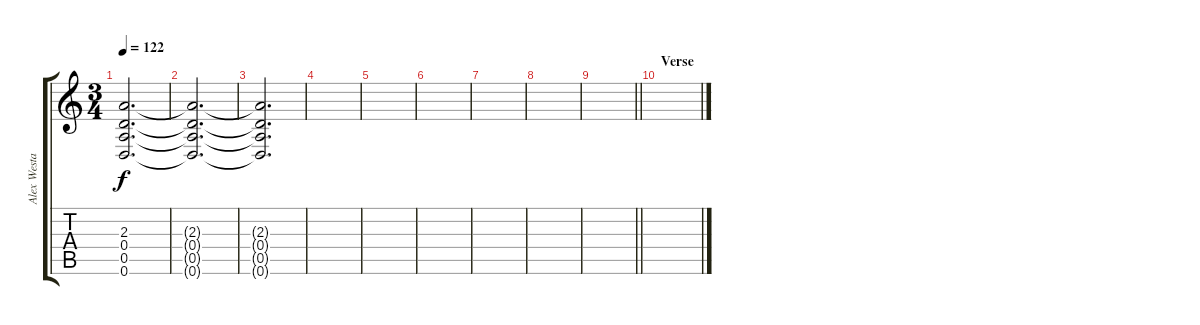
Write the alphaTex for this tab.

\track ("Alex Westaway" "Alex Westa") {instrument distortionguitar}
\staff {score tabs}
\tuning (E4 B3 G3 D3 A2 D2) {hide}
\ts (3 4)
\tempo 122
\clef g2
\ks c
(2.3{t} 0.4{t} 0.5{t} 0.6{t}).2{d dy f} |
(2.3{t} 0.4{t} 0.5{t} 0.6{t}).2{d volume 0} |
(2.3{t} 0.4{t} 0.5{t} 0.6{t}).2{d} |
|
|
|
|
|
\barLineRight lightlight
|
\section ("" "Verse")
